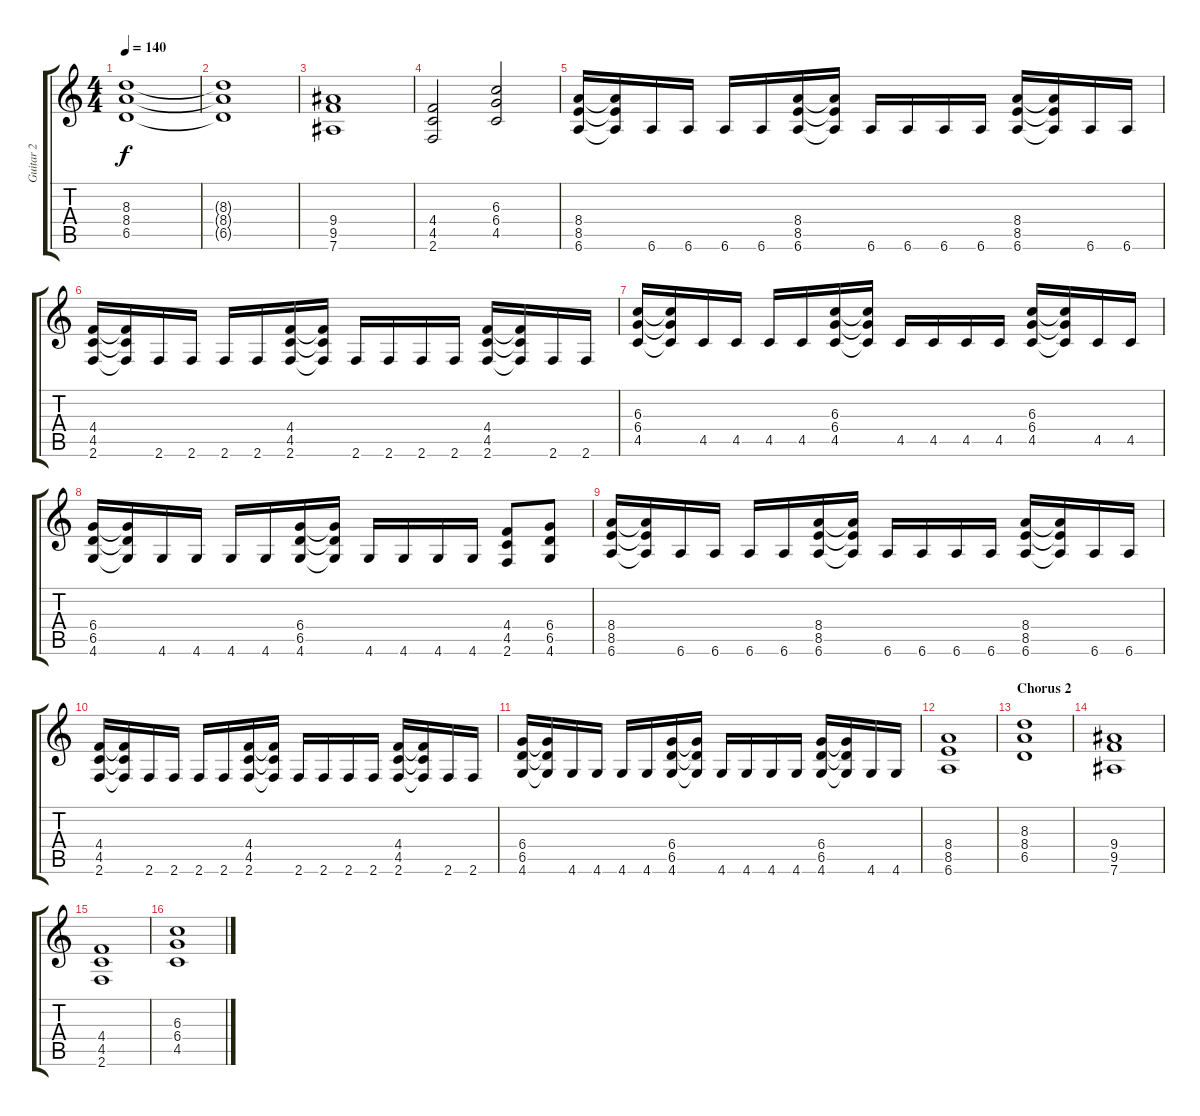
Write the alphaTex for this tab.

\track ("Guitar 2" "Guitar 2") {instrument distortionguitar}
\staff {score tabs}
\tuning (Eb4 Bb3 Gb3 Db3 Ab2 Eb2) {hide}
\ts (4 4)
\tempo 140
\clef g2
\ks c
(8.3 8.4 6.5).1{dy f} |
(8.3{t} 8.4{t} 6.5{t}).1 |
(9.4 9.5 7.6).1 |
(4.4 4.5 2.6).2 (6.3 6.4 4.5).2 |
(8.4 8.5 6.6).16 (8.4{t} 8.5{t} 6.6{t}).16 6.6.16 6.6.16 6.6.16 6.6.16 (8.4 8.5 6.6).16 (8.4{t} 8.5{t} 6.6{t}).16 6.6.16 6.6.16 6.6.16 6.6.16 (8.4 8.5 6.6).16 (8.4{t} 8.5{t} 6.6{t}).16 6.6.16 6.6.16 |
(4.4 4.5 2.6).16 (4.4{t} 4.5{t} 2.6{t}).16 2.6.16 2.6.16 2.6.16 2.6.16 (4.4 4.5 2.6).16 (4.4{t} 4.5{t} 2.6{t}).16 2.6.16 2.6.16 2.6.16 2.6.16 (4.4 4.5 2.6).16 (4.4{t} 4.5{t} 2.6{t}).16 2.6.16 2.6.16 |
(6.3 6.4 4.5).16 (6.3{t} 6.4{t} 4.5{t}).16 4.5.16 4.5.16 4.5.16 4.5.16 (6.3 6.4 4.5).16 (6.3{t} 6.4{t} 4.5{t}).16 4.5.16 4.5.16 4.5.16 4.5.16 (6.3 6.4 4.5).16 (6.3{t} 6.4{t} 4.5{t}).16 4.5.16 4.5.16 |
(6.4 6.5 4.6).16 (6.4{t} 6.5{t} 4.6{t}).16 4.6.16 4.6.16 4.6.16 4.6.16 (6.4 6.5 4.6).16 (6.4{t} 6.5{t} 4.6{t}).16 4.6.16 4.6.16 4.6.16 4.6.16 (4.4 4.5 2.6).8 (6.4 6.5 4.6).8 |
(8.4 8.5 6.6).16 (8.4{t} 8.5{t} 6.6{t}).16 6.6.16 6.6.16 6.6.16 6.6.16 (8.4 8.5 6.6).16 (8.4{t} 8.5{t} 6.6{t}).16 6.6.16 6.6.16 6.6.16 6.6.16 (8.4 8.5 6.6).16 (8.4{t} 8.5{t} 6.6{t}).16 6.6.16 6.6.16 |
(4.4 4.5 2.6).16 (4.4{t} 4.5{t} 2.6{t}).16 2.6.16 2.6.16 2.6.16 2.6.16 (4.4 4.5 2.6).16 (4.4{t} 4.5{t} 2.6{t}).16 2.6.16 2.6.16 2.6.16 2.6.16 (4.4 4.5 2.6).16 (4.4{t} 4.5{t} 2.6{t}).16 2.6.16 2.6.16 |
(6.4 6.5 4.6).16 (6.4{t} 6.5{t} 4.6{t}).16 4.6.16 4.6.16 4.6.16 4.6.16 (6.4 6.5 4.6).16 (6.4{t} 6.5{t} 4.6{t}).16 4.6.16 4.6.16 4.6.16 4.6.16 (6.4 6.5 4.6).16 (6.4{t} 6.5{t} 4.6{t}).16 4.6.16 4.6.16 |
(8.4 8.5 6.6).1 |
\section ("" "Chorus 2")
(8.3 8.4 6.5).1 |
(9.4 9.5 7.6).1 |
(4.4 4.5 2.6).1 |
(6.3 6.4 4.5).1
